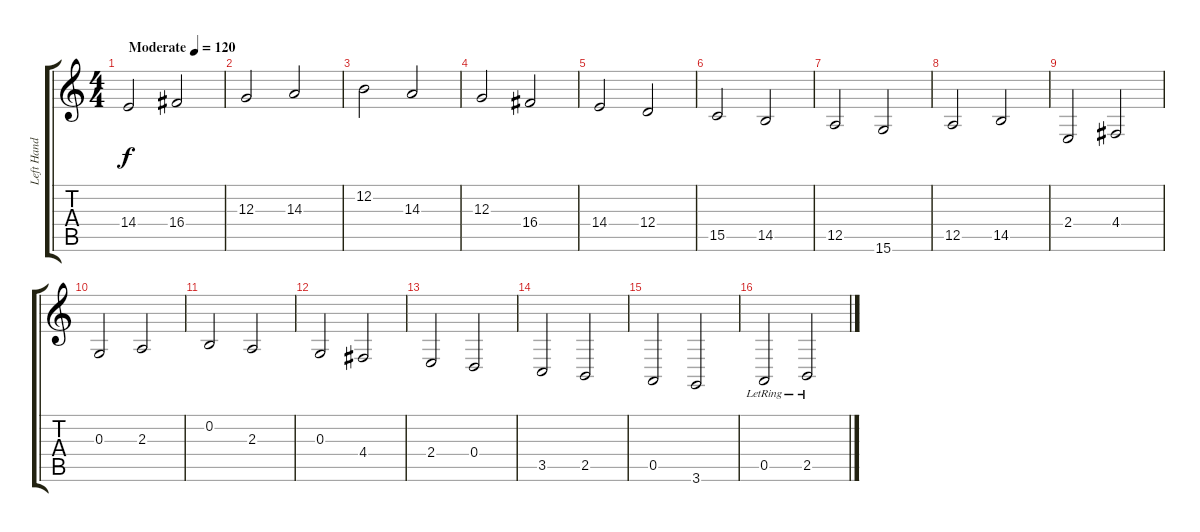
\track ("Left Hand Piano" "Left Hand ") {instrument orchestralharp}
\staff {score tabs}
\tuning (E4 B3 G3 D3 A2 E2) {hide}
\ts (4 4)
\tempo (120 "Moderate")
\clef g2
\ks c
14.4.2{dy f instrument orchestralharp} 16.4.2 |
12.3.2 14.3.2 |
12.2.2 14.3.2 |
12.3.2 16.4.2 |
14.4.2 12.4.2 |
15.5.2 14.5.2 |
12.5.2 15.6.2 |
12.5.2 14.5.2 |
2.4.2 4.4.2 |
0.3.2 2.3.2 |
0.2.2 2.3.2 |
0.3.2 4.4.2 |
2.4.2 0.4.2 |
3.5.2 2.5.2 |
0.5.2 3.6.2 |
0.5{lr}.2 2.5{lr}.2
